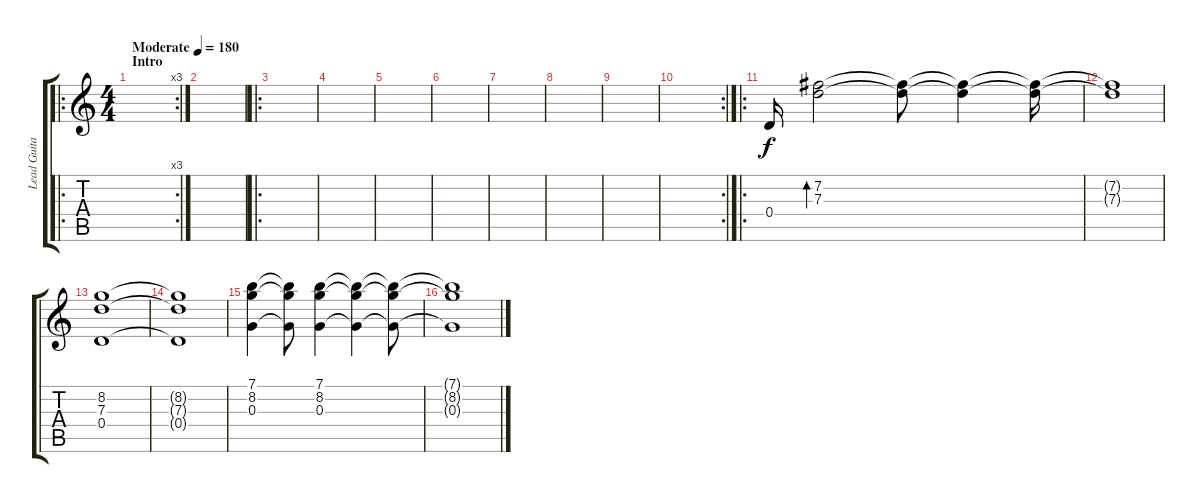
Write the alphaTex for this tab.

\track ("Lead Guitar" "Lead Guita") {instrument acousticguitarsteel}
\staff {score tabs}
\tuning (E4 B3 G3 D3 A2 E2) {hide}
\ro
\rc 3
\ts (4 4)
\section ("" "Intro")
\tempo (180 "Moderate")
\clef g2
\ks c
|
|
\ro
|
|
|
|
|
|
|
\rc 2
|
\ro
0.4.16 (7.2 7.3).2{bd 240} (7.2{t} 7.3{t}).8 (7.2{t} 7.3{t}).4 (7.2{t} 7.3{t}).16 |
(7.2{t} 7.3{t}).1 |
(8.2 7.3 0.4).1 |
(8.2{t} 7.3{t} 0.4{t}).1 |
(7.1 8.2 0.3).4 (7.1{t} 8.2{t} 0.3{t}).8 (7.1 8.2 0.3).4 (7.1{t} 8.2{t} 0.3{t}).4 (7.1{t} 8.2{t} 0.3{t}).8 |
(7.1{t} 8.2{t} 0.3{t}).1
